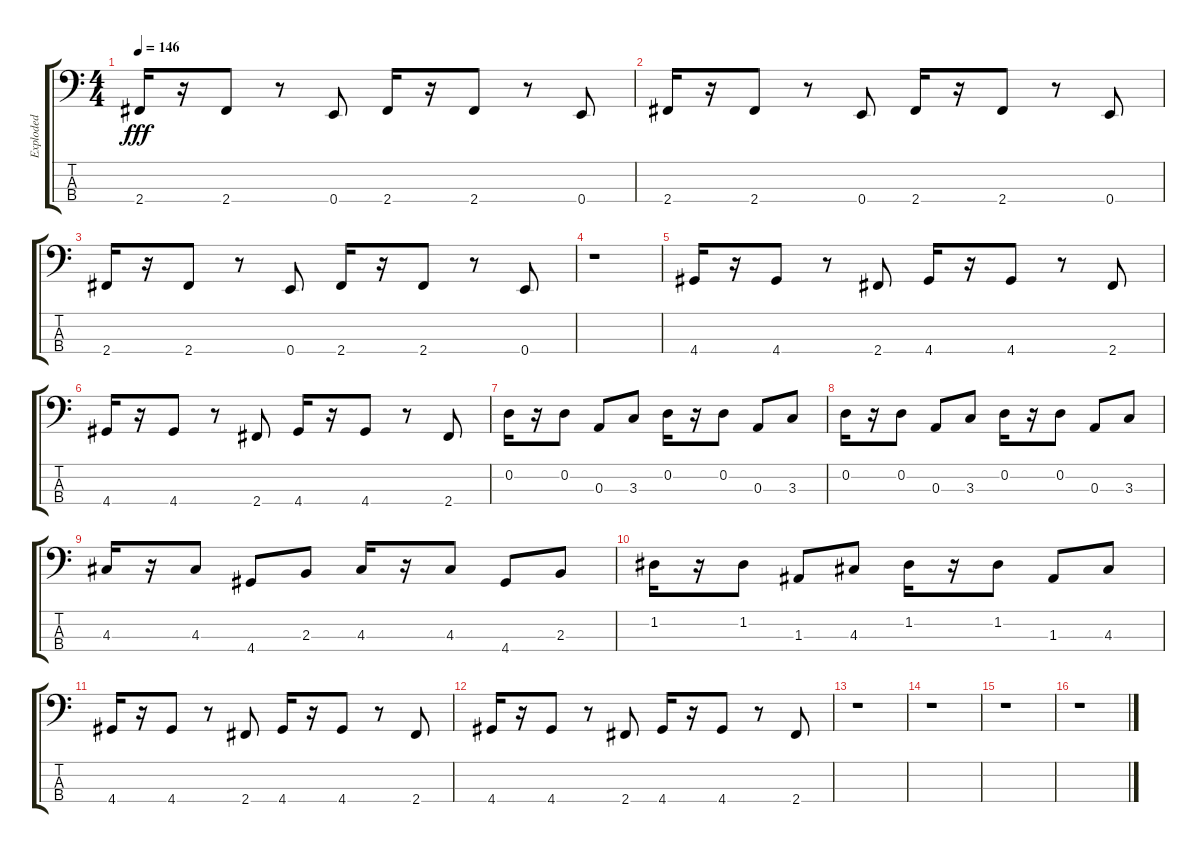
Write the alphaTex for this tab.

\track ("Exploded" "Exploded") {instrument electricbassfinger}
\staff {score tabs}
\tuning (G2 D2 A1 E1) {hide}
\ts (4 4)
\tempo 146
\clef f4
\ks c
2.4.16{dy fff} r.16 2.4.8 r.8 0.4.8 2.4.16 r.16 2.4.8 r.8 0.4.8 |
2.4.16 r.16 2.4.8 r.8 0.4.8 2.4.16 r.16 2.4.8 r.8 0.4.8 |
2.4.16 r.16 2.4.8 r.8 0.4.8 2.4.16 r.16 2.4.8 r.8 0.4.8 |
r.1 |
4.4.16 r.16 4.4.8 r.8 2.4.8 4.4.16 r.16 4.4.8 r.8 2.4.8 |
4.4.16 r.16 4.4.8 r.8 2.4.8 4.4.16 r.16 4.4.8 r.8 2.4.8 |
0.2.16 r.16 0.2.8 0.3.8 3.3.8 0.2.16 r.16 0.2.8 0.3.8 3.3.8 |
0.2.16 r.16 0.2.8 0.3.8 3.3.8 0.2.16 r.16 0.2.8 0.3.8 3.3.8 |
4.3.16 r.16 4.3.8 4.4.8 2.3.8 4.3.16 r.16 4.3.8 4.4.8 2.3.8 |
1.2.16 r.16 1.2.8 1.3.8 4.3.8 1.2.16 r.16 1.2.8 1.3.8 4.3.8 |
4.4.16 r.16 4.4.8 r.8 2.4.8 4.4.16 r.16 4.4.8 r.8 2.4.8 |
4.4.16 r.16 4.4.8 r.8 2.4.8 4.4.16 r.16 4.4.8 r.8 2.4.8 |
r.1 |
r.1 |
r.1 |
r.1
